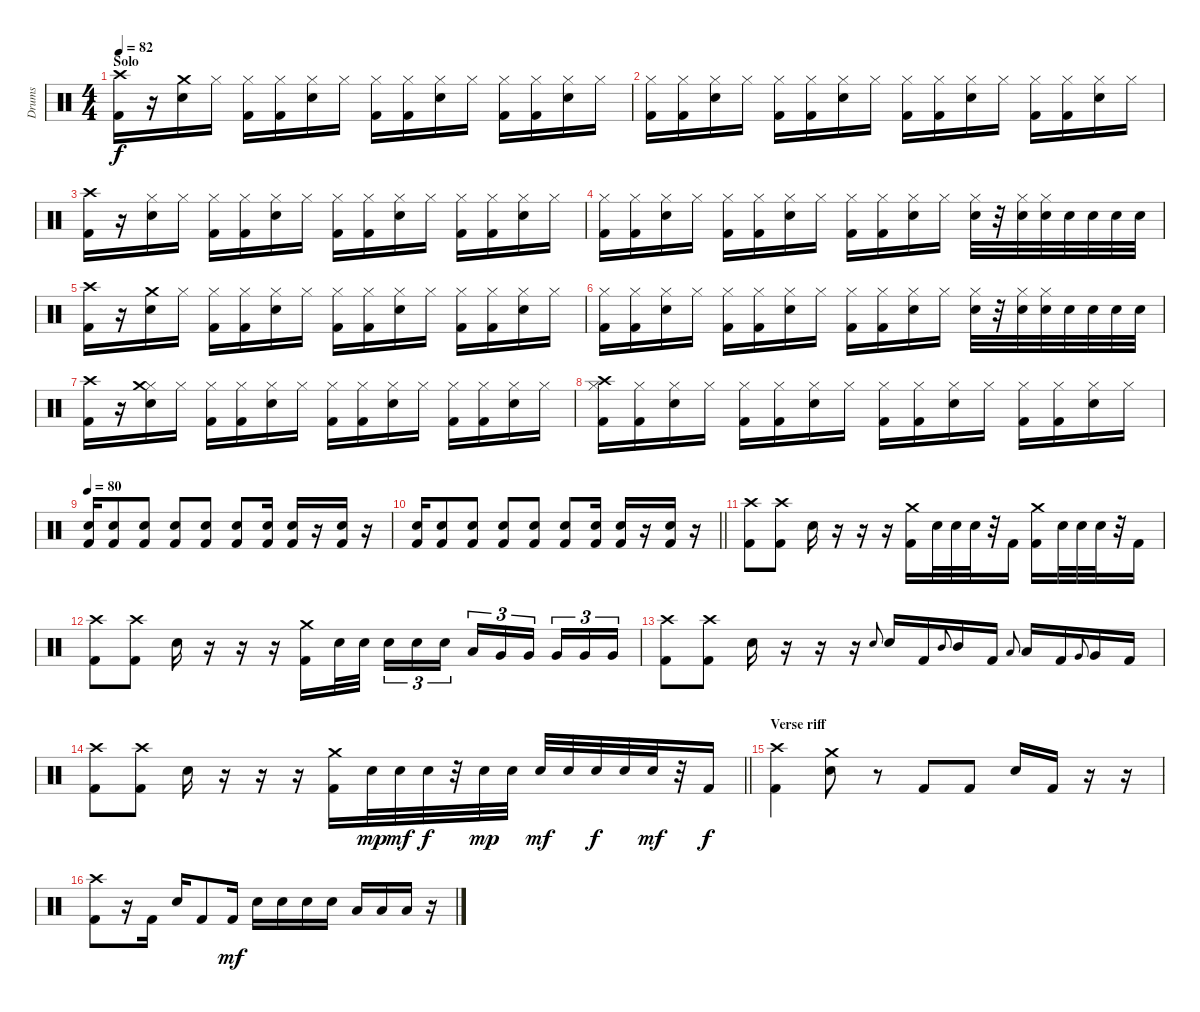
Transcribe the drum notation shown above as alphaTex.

\track ("Drums" "Drums") {instrument percussion}
\staff {score}
\articulation defaults
\ts (4 4)
\section ("" "Solo")
\tempo 82
\clef neutral
\ks c
("Crash high (hit)" "Kick (hit) 2").16{dy f} r.16 ("Crash medium (hit)" "Snare (hit) 2").16 "Hi-Hat (closed)".16 ("Hi-Hat (closed)" "Kick (hit) 2").16 ("Hi-Hat (closed)" "Kick (hit) 2").16 ("Hi-Hat (closed)" "Snare (hit) 2").16 "Hi-Hat (closed)".16 ("Hi-Hat (closed)" "Kick (hit) 2").16 ("Hi-Hat (closed)" "Kick (hit) 2").16 ("Hi-Hat (closed)" "Snare (hit) 2").16 "Hi-Hat (closed)".16 ("Hi-Hat (closed)" "Kick (hit) 2").16 ("Hi-Hat (closed)" "Kick (hit) 2").16 ("Hi-Hat (closed)" "Snare (hit) 2").16 "Hi-Hat (closed)".16 |
("Hi-Hat (closed)" "Kick (hit) 2").16 ("Hi-Hat (closed)" "Kick (hit) 2").16 ("Hi-Hat (closed)" "Snare (hit) 2").16 "Hi-Hat (closed)".16 ("Hi-Hat (closed)" "Kick (hit) 2").16 ("Hi-Hat (closed)" "Kick (hit) 2").16 ("Hi-Hat (closed)" "Snare (hit) 2").16 "Hi-Hat (closed)".16 ("Hi-Hat (closed)" "Kick (hit) 2").16 ("Hi-Hat (closed)" "Kick (hit) 2").16 ("Hi-Hat (closed)" "Snare (hit) 2").16 "Hi-Hat (closed)".16 ("Hi-Hat (closed)" "Kick (hit) 2").16 ("Hi-Hat (closed)" "Kick (hit) 2").16 ("Hi-Hat (closed)" "Snare (hit) 2").16 "Hi-Hat (closed)".16 |
("Crash high (hit)" "Kick (hit) 2").16 r.16 ("Hi-Hat (closed)" "Snare (hit) 2").16 "Hi-Hat (closed)".16 ("Hi-Hat (closed)" "Kick (hit) 2").16 ("Hi-Hat (closed)" "Kick (hit) 2").16 ("Hi-Hat (closed)" "Snare (hit) 2").16 "Hi-Hat (closed)".16 ("Hi-Hat (closed)" "Kick (hit) 2").16 ("Hi-Hat (closed)" "Kick (hit) 2").16 ("Hi-Hat (closed)" "Snare (hit) 2").16 "Hi-Hat (closed)".16 ("Hi-Hat (closed)" "Kick (hit) 2").16 ("Hi-Hat (closed)" "Kick (hit) 2").16 ("Hi-Hat (closed)" "Snare (hit) 2").16 "Hi-Hat (closed)".16 |
("Hi-Hat (closed)" "Kick (hit) 2").16 ("Hi-Hat (closed)" "Kick (hit) 2").16 ("Hi-Hat (closed)" "Snare (hit) 2").16 "Hi-Hat (closed)".16 ("Hi-Hat (closed)" "Kick (hit) 2").16 ("Hi-Hat (closed)" "Kick (hit) 2").16 ("Hi-Hat (closed)" "Snare (hit) 2").16 "Hi-Hat (closed)".16 ("Hi-Hat (closed)" "Kick (hit) 2").16 ("Hi-Hat (closed)" "Kick (hit) 2").16 ("Hi-Hat (closed)" "Snare (hit) 2").16 "Hi-Hat (closed)".16 ("Hi-Hat (closed)" "Snare (hit) 2").32 r.32 ("Hi-Hat (closed)" "Snare (hit) 2").32 ("Hi-Hat (closed)" "Snare (hit) 2").32 "Snare (hit) 2".32 "Snare (hit) 2".32 "Snare (hit) 2".32 "Snare (hit) 2".32 |
("Crash high (hit)" "Kick (hit) 2").16 r.16 ("Crash medium (hit)" "Snare (hit) 2").16 "Hi-Hat (closed)".16 ("Hi-Hat (closed)" "Kick (hit) 2").16 ("Hi-Hat (closed)" "Kick (hit) 2").16 ("Hi-Hat (closed)" "Snare (hit) 2").16 "Hi-Hat (closed)".16 ("Hi-Hat (closed)" "Kick (hit) 2").16 ("Hi-Hat (closed)" "Kick (hit) 2").16 ("Hi-Hat (closed)" "Snare (hit) 2").16 "Hi-Hat (closed)".16 ("Hi-Hat (closed)" "Kick (hit) 2").16 ("Hi-Hat (closed)" "Kick (hit) 2").16 ("Hi-Hat (closed)" "Snare (hit) 2").16 "Hi-Hat (closed)".16 |
("Hi-Hat (closed)" "Kick (hit) 2").16 ("Hi-Hat (closed)" "Kick (hit) 2").16 ("Hi-Hat (closed)" "Snare (hit) 2").16 "Hi-Hat (closed)".16 ("Hi-Hat (closed)" "Kick (hit) 2").16 ("Hi-Hat (closed)" "Kick (hit) 2").16 ("Hi-Hat (closed)" "Snare (hit) 2").16 "Hi-Hat (closed)".16 ("Hi-Hat (closed)" "Kick (hit) 2").16 ("Hi-Hat (closed)" "Kick (hit) 2").16 ("Hi-Hat (closed)" "Snare (hit) 2").16 "Hi-Hat (closed)".16 ("Hi-Hat (closed)" "Snare (hit) 2").32 r.32 ("Hi-Hat (closed)" "Snare (hit) 2").32 ("Hi-Hat (closed)" "Snare (hit) 2").32 "Snare (hit) 2".32 "Snare (hit) 2".32 "Snare (hit) 2".32 "Snare (hit) 2".32 |
("Crash high (hit)" "Kick (hit) 2").16 r.16 ("Hi-Hat (closed)" "Crash medium (hit)" "Snare (hit) 2").16 "Hi-Hat (closed)".16 ("Hi-Hat (closed)" "Kick (hit) 2").16 ("Hi-Hat (closed)" "Kick (hit) 2").16 ("Hi-Hat (closed)" "Snare (hit) 2").16 "Hi-Hat (closed)".16 ("Hi-Hat (closed)" "Kick (hit) 2").16 ("Hi-Hat (closed)" "Kick (hit) 2").16 ("Hi-Hat (closed)" "Snare (hit) 2").16 "Hi-Hat (closed)".16 ("Hi-Hat (closed)" "Kick (hit) 2").16 ("Hi-Hat (closed)" "Kick (hit) 2").16 ("Hi-Hat (closed)" "Snare (hit) 2").16 "Hi-Hat (closed)".16 |
("Hi-Hat (closed)" "Crash high (hit)" "Kick (hit) 2").16 ("Hi-Hat (closed)" "Kick (hit) 2").16 ("Hi-Hat (closed)" "Snare (hit) 2").16 "Hi-Hat (closed)".16 ("Hi-Hat (closed)" "Kick (hit) 2").16 ("Hi-Hat (closed)" "Kick (hit) 2").16 ("Hi-Hat (closed)" "Snare (hit) 2").16 "Hi-Hat (closed)".16 ("Hi-Hat (closed)" "Kick (hit) 2").16 ("Hi-Hat (closed)" "Kick (hit) 2").16 ("Hi-Hat (closed)" "Snare (hit) 2").16 "Hi-Hat (closed)".16 ("Hi-Hat (closed)" "Kick (hit) 2").16 ("Hi-Hat (closed)" "Kick (hit) 2").16 ("Hi-Hat (closed)" "Snare (hit) 2").16 "Hi-Hat (closed)".16 |
\tempo 80
("Snare (hit) 2" "Kick (hit) 2").16 ("Snare (hit) 2" "Kick (hit) 2").8 ("Snare (hit) 2" "Kick (hit) 2").8 ("Snare (hit) 2" "Kick (hit) 2").8 ("Snare (hit) 2" "Kick (hit) 2").8 ("Snare (hit) 2" "Kick (hit) 2").8 ("Snare (hit) 2" "Kick (hit) 2").16 ("Snare (hit) 2" "Kick (hit) 2").16 r.16 ("Snare (hit) 2" "Kick (hit) 2").16 r.16 |
\barLineRight lightlight
("Snare (hit) 2" "Kick (hit) 2").16 ("Snare (hit) 2" "Kick (hit) 2").8 ("Snare (hit) 2" "Kick (hit) 2").8 ("Snare (hit) 2" "Kick (hit) 2").8 ("Snare (hit) 2" "Kick (hit) 2").8 ("Snare (hit) 2" "Kick (hit) 2").8 ("Snare (hit) 2" "Kick (hit) 2").16 ("Snare (hit) 2" "Kick (hit) 2").16 r.16 ("Snare (hit) 2" "Kick (hit) 2").16 r.16 |
("Crash high (hit)" "Kick (hit) 2").8 ("Crash high (hit)" "Kick (hit) 2").8 "Snare (hit) 2".16 r.16 r.16 r.16 ("Crash medium (hit)" "Kick (hit) 2").16 "Snare (hit) 2".32 "Snare (hit) 2".32 "Snare (hit) 2".32 r.32 "Kick (hit) 2".16 ("Crash medium (hit)" "Kick (hit) 2").16 "Snare (hit) 2".32 "Snare (hit) 2".32 "Snare (hit) 2".32 r.32 "Kick (hit) 2".16 |
("Crash high (hit)" "Kick (hit) 2").8 ("Crash high (hit)" "Kick (hit) 2").8 "Snare (hit) 2".16 r.16 r.16 r.16 ("Crash medium (hit)" "Kick (hit) 2").16 "Snare (hit) 2".32 "Snare (hit) 2".32{beam splitsecondary} "Snare (hit) 2".16{tu (3 2)} "Snare (hit) 2".16{tu (3 2)} "Snare (hit) 2".16{tu (3 2)} "Low Tom (hit)".16{tu (3 2)} "Very Low Tom (hit)".16{tu (3 2)} "Very Low Tom (hit)".16{tu (3 2) beam splitsecondary} "Very Low Tom (hit)".16{tu (3 2)} "Very Low Tom (hit)".16{tu (3 2)} "Very Low Tom (hit)".16{tu (3 2)} |
("Crash high (hit)" "Kick (hit) 2").8 ("Crash high (hit)" "Kick (hit) 2").8 "Snare (hit) 2".16 r.16 r.16 r.16 "Snare (hit) 2".8{gr onbeat} "Snare (hit) 2".16 "Kick (hit) 2".16 "Mid Tom (hit)".8{gr onbeat} "Mid Tom (hit)".16 "Kick (hit) 2".16 "Low Tom (hit)".8{gr onbeat} "Low Tom (hit)".16 "Kick (hit) 2".16 "Very Low Tom (hit)".8{gr onbeat} "Very Low Tom (hit)".16 "Kick (hit) 2".16 |
\barLineRight lightlight
("Crash high (hit)" "Kick (hit) 2").8 ("Crash high (hit)" "Kick (hit) 2").8 "Snare (hit) 2".16 r.16 r.16 r.16 ("Crash medium (hit)" "Kick (hit) 2").16 "Snare (hit) 2".32{dy mp} "Snare (hit) 2".32{dy mf} "Snare (hit) 2".32{dy f} r.32 "Snare (hit) 2".32{dy mp} "Snare (hit) 2".32 "Snare (hit) 2".32{dy mf} "Snare (hit) 2".32 "Snare (hit) 2".32{dy f} "Snare (hit) 2".32 "Snare (hit) 2".32{dy mf} r.32 "Kick (hit) 2".16{dy f} |
\section ("" "Verse riff")
("Crash high (hit)" "Kick (hit) 2").4 ("Crash medium (hit)" "Snare (hit) 2").8 r.8 "Kick (hit) 2".8 "Kick (hit) 2".8 "Snare (hit) 2".16 "Kick (hit) 2".16 r.16 r.16 |
("Crash high (hit)" "Kick (hit) 2").8 r.16 "Kick (hit) 2".16 "Snare (hit) 2".16 "Kick (hit) 2".8 "Kick (hit) 2".16{dy mf} "Snare (hit) 2".16 "Snare (hit) 2".16 "Snare (hit) 2".16 "Snare (hit) 2".16 "Low Tom (hit)".16 "Low Tom (hit)".16 "Low Tom (hit)".16 r.16
